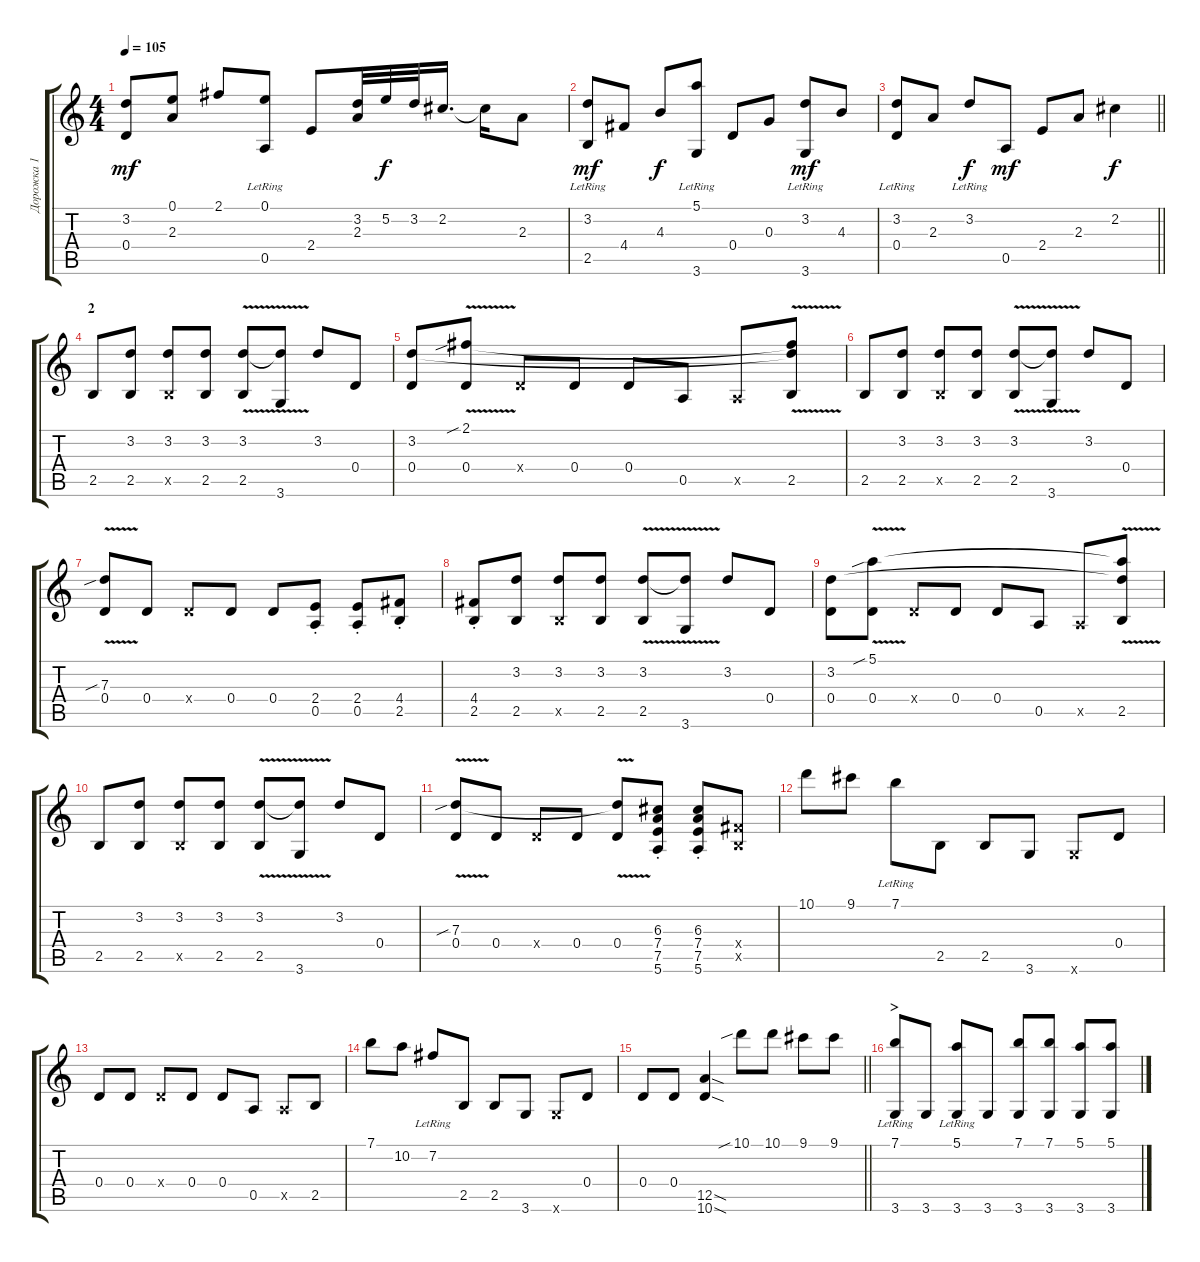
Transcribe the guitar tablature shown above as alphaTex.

\track ("Дорожка 1" "Дорожка 1") {instrument acousticguitarsteel}
\staff {score tabs}
\tuning (E4 B3 G3 D3 A2 E2) {hide}
\ts (4 4)
\tempo 105
\clef g2
\ks c
(3.2 0.4).8{dy mf} (0.1 2.3).8 2.1.8 (0.1{lr} 0.5).8 2.4.8 (3.2 2.3).32 5.2.32{dy f} 3.2.32 2.2.16{d} 2.2{t}.16 2.3.8 |
(3.2{lr} 2.5).8{dy mf} 4.4.8 4.3.8{dy f} (5.1{lr} 3.6).8 0.4.8 0.3.8 (3.2{lr} 3.6).8{dy mf} 4.3.8 |
\barLineRight lightlight
(3.2{lr} 0.4).8 2.3.8 3.2{lr}.8{dy f} 0.5.8{dy mf} 2.4.8 2.3.8 2.2.4{dy f} |
\section ("" "2")
2.5.8 (3.2 2.5).8 (3.2 2.5{x}).8 (3.2 2.5).8 (3.2{v} 2.5).8 (3.2{t} 3.6).8 3.2.8 0.4.8 |
(3.2 0.4).8 (2.1{v sib} 0.4).8 0.4{x}.8 0.4.8 0.4.8 0.5.8 0.5{x}.8 (2.1{t} 3.2{t} 2.5).8 |
2.5.8 (3.2 2.5).8 (3.2 2.5{x}).8 (3.2 2.5).8 (3.2{v} 2.5).8 (3.2{t} 3.6).8 3.2.8 0.4.8 |
(7.3{v sib} 0.4).8 0.4.8 0.4{x}.8 0.4.8 0.4.8 (2.4 0.5{st}).8 (2.4 0.5{st}).8 (4.4 2.5{st}).8 |
(4.4 2.5{st}).8 (3.2 2.5).8 (3.2 2.5{x}).8 (3.2 2.5).8 (3.2{v} 2.5).8 (3.2{t} 3.6).8 3.2.8 0.4.8 |
(3.2 0.4).8 (5.1{v sib} 0.4).8 0.4{x}.8 0.4.8 0.4.8 0.5.8 0.5{x}.8 (5.1{t} 3.2{t} 2.5).8 |
2.5.8 (3.2 2.5).8 (3.2 2.5{x}).8 (3.2 2.5).8 (3.2{v} 2.5).8 (3.2{t} 3.6).8 3.2.8 0.4.8 |
(7.3{v sib} 0.4).8 0.4.8 0.4{x}.8 0.4.8 (7.3{t} 0.4).8 (6.3 7.4 7.5 5.6{st}).8 (6.3 7.4 7.5 5.6{st}).8 (4.4{x} 2.5{x}).8 |
10.1.8 9.1.8 7.1{lr}.8 2.5.8 2.5.8 3.6.8 3.6{x}.8 0.4.8 |
0.4.8 0.4.8 0.4{x}.8 0.4.8 0.4.8 0.5.8 0.5{x}.8 2.5.8 |
7.1.8 10.2.8 7.2{lr}.8 2.5.8 2.5.8 3.6.8 3.6{x}.8 0.4.8 |
\barLineRight lightlight
0.4.8 0.4.8 (12.5{sod} 10.6{sod}).4 10.1{sib}.8 10.1.8 9.1.8 9.1.8 |
\section ("" ">")
(7.1{lr} 3.6).8 3.6.8 (5.1{lr} 3.6).8 3.6.8 (7.1 3.6).8 (7.1 3.6).8 (5.1 3.6).8 (5.1 3.6).8
